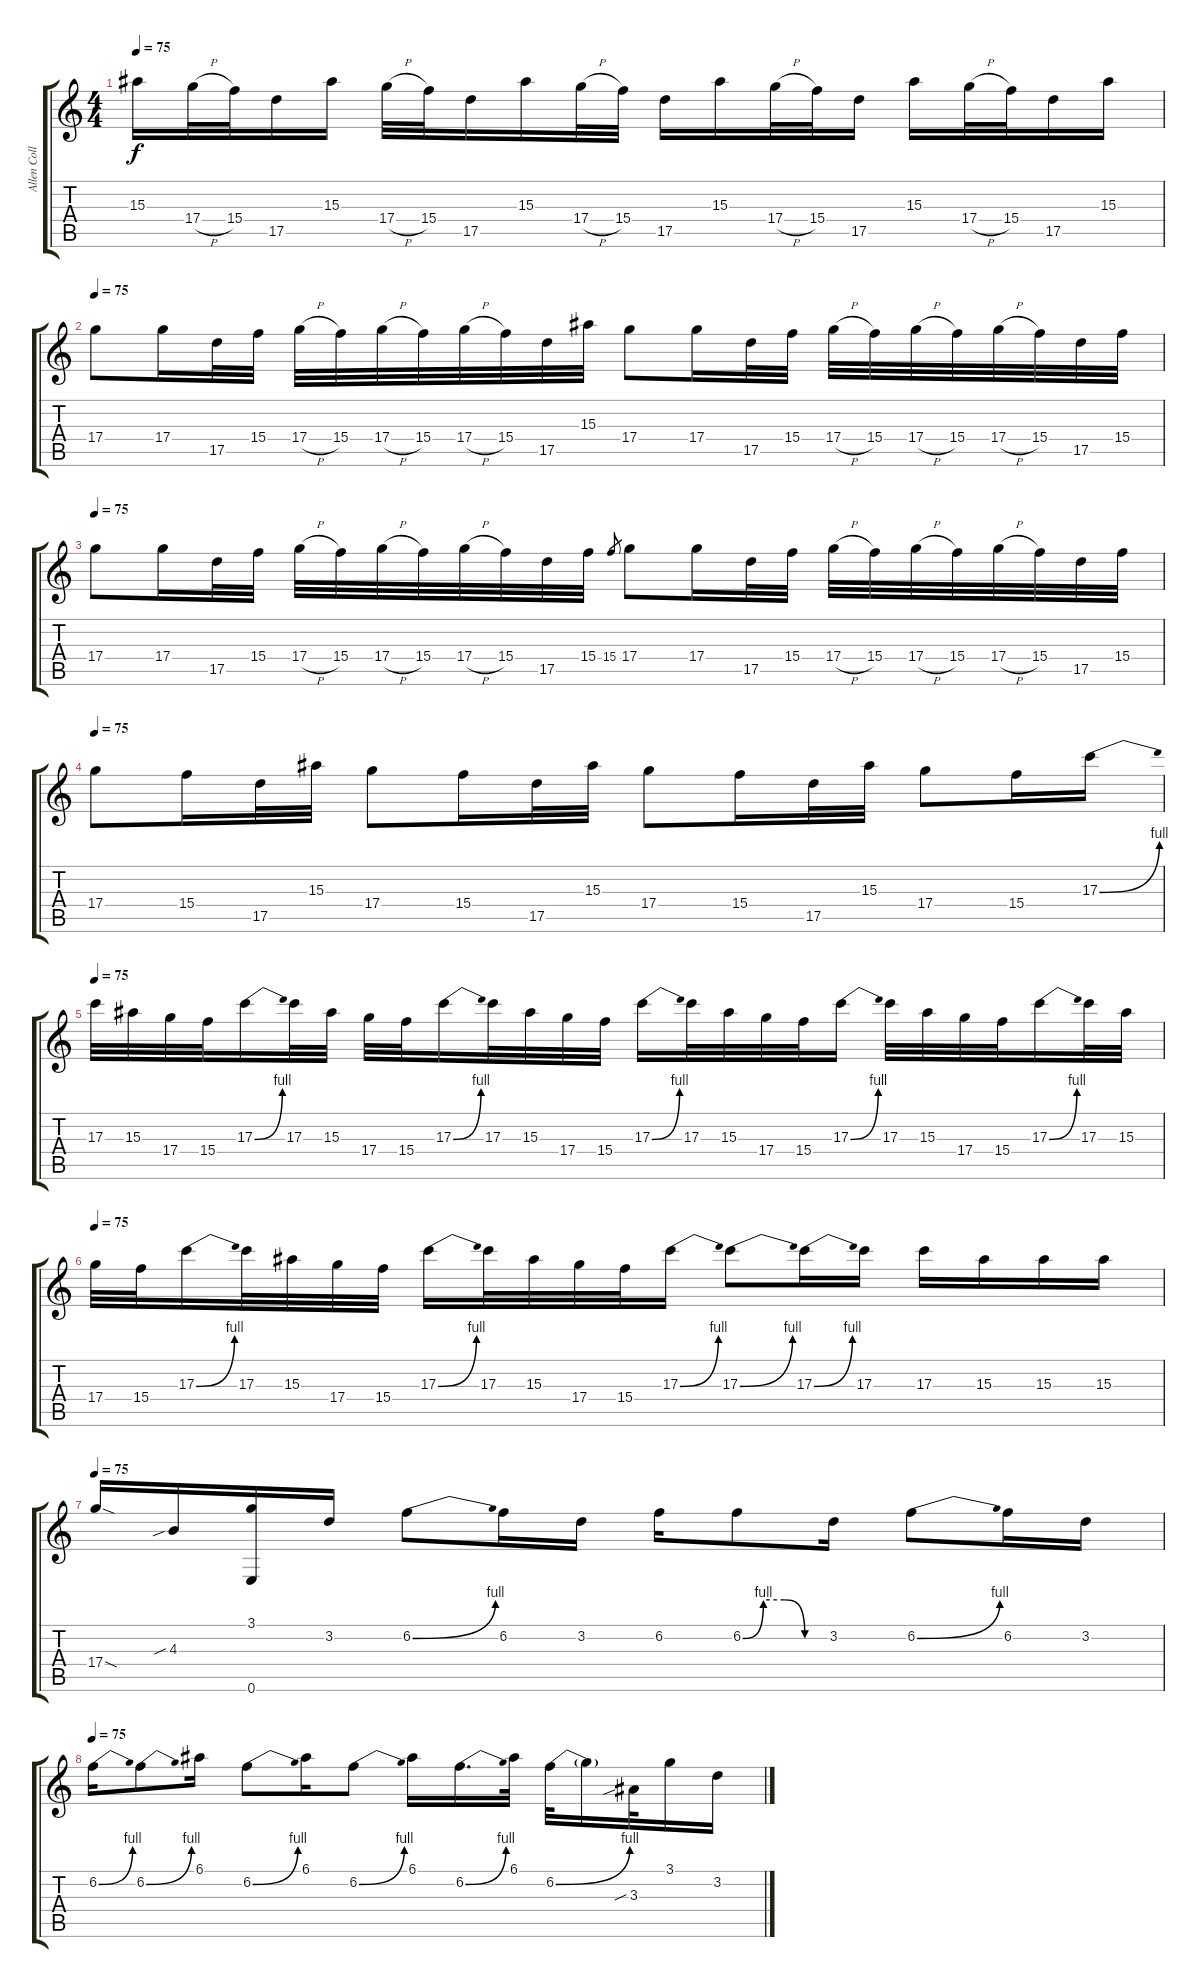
\track ("Allen Collins (rhythm/solo guitar)" "Allen Coll") {instrument electricguitarjazz}
\staff {score tabs}
\tuning (E4 B3 G3 D3 A2 E2) {hide}
\ts (4 4)
\tempo 75
\clef g2
\ks c
15.3.16{dy f} 17.4{h}.32 15.4.32 17.5.16 15.3.16 17.4{h}.32 15.4.32 17.5.16 15.3.16 17.4{h}.32 15.4.32 17.5.16 15.3.16 17.4{h}.32 15.4.32 17.5.16 15.3.16 17.4{h}.32 15.4.32 17.5.16 15.3.16 |
\tempo 75
17.4.8 17.4.16 17.5.32 15.4.32 17.4{h}.32 15.4.32 17.4{h}.32 15.4.32 17.4{h}.32 15.4.32 17.5.32 15.3.32 17.4.8 17.4.16 17.5.32 15.4.32 17.4{h}.32 15.4.32 17.4{h}.32 15.4.32 17.4{h}.32 15.4.32 17.5.32 15.4.32 |
\tempo 75
17.4.8 17.4.16 17.5.32 15.4.32 17.4{h}.32 15.4.32 17.4{h}.32 15.4.32 17.4{h}.32 15.4.32 17.5.32 15.4.32 15.4.8{gr} 17.4.8 17.4.16 17.5.32 15.4.32 17.4{h}.32 15.4.32 17.4{h}.32 15.4.32 17.4{h}.32 15.4.32 17.5.32 15.4.32 |
\tempo 75
17.4.8 15.4.16 17.5.32 15.3.32 17.4.8 15.4.16 17.5.32 15.3.32 17.4.8 15.4.16 17.5.32 15.3.32 17.4.8 15.4.16 17.3{be (bend 0 0 60 4)}.16 |
\tempo 75
17.3.32 15.3.32 17.4.32 15.4.32 17.3{be (bend 0 0 60 4)}.16 17.3.32 15.3.32 17.4.32 15.4.32 17.3{be (bend 0 0 60 4)}.16 17.3.32 15.3.32 17.4.32 15.4.32 17.3{be (bend 0 0 60 4)}.16 17.3.32 15.3.32 17.4.32 15.4.32 17.3{be (bend 0 0 60 4)}.16 17.3.32 15.3.32 17.4.32 15.4.32 17.3{be (bend 0 0 60 4)}.16 17.3.32 15.3.32 |
\tempo 75
17.4.32 15.4.32 17.3{be (bend 0 0 60 4)}.16 17.3.32 15.3.32 17.4.32 15.4.32 17.3{be (bend 0 0 60 4)}.16 17.3.32 15.3.32 17.4.32 15.4.32 17.3{be (bend 0 0 60 4)}.16 17.3{be (bend 0 0 60 4)}.8 17.3{be (bend 0 0 60 4)}.16 17.3.16 17.3.16 15.3.16 15.3.16 15.3.16 |
\tempo 75
17.4{sod}.16 4.3{sib}.16 (3.1 0.6).16 3.2.16 6.2{be (bend 0 0 60 4)}.8 6.2.16 3.2.16 6.2.16 6.2{be (custom 0 0 15 4 30 4 45 0 60 0)}.8 3.2.16 6.2{be (bend 0 0 60 4)}.8 6.2.16 3.2.16 |
\tempo 75
6.2{be (bend 0 0 60 4)}.16 6.2{be (bend 0 0 60 4)}.8 6.1.16 6.2{be (bend 0 0 60 4)}.8 6.1.16 6.2{be (bend 0 0 60 4)}.8 6.1.16 6.2{be (bend 0 0 60 4)}.16{d} 6.1.32 6.2{be (bend 0 0 60 4)}.32 6.2{t}.16 3.3{sib}.32 3.1.16 3.2.16
